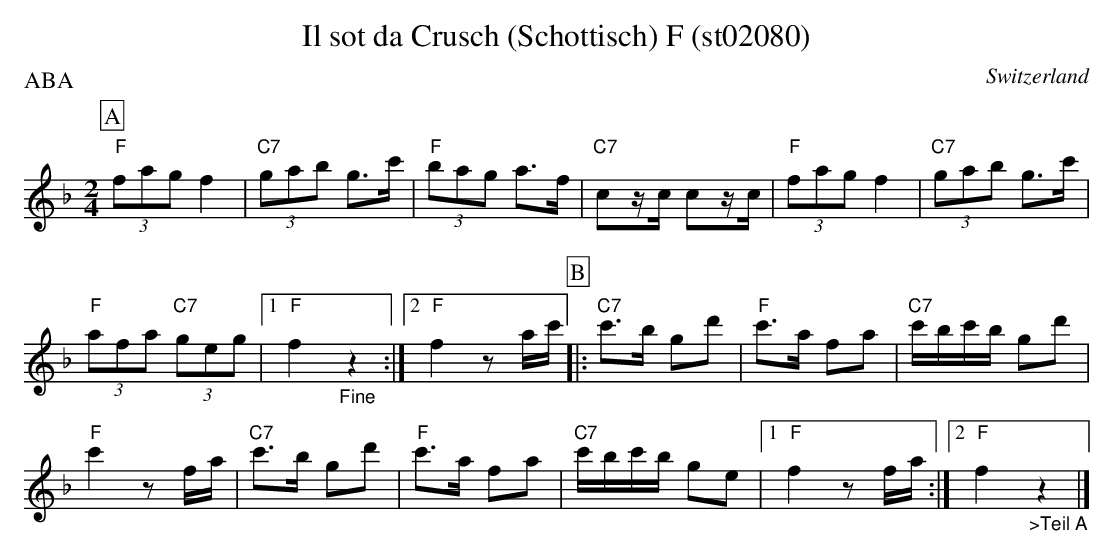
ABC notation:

X:1
T:Il sot da Crusch (Schottisch) F (st02080)
O:Switzerland
P:ABA
M:2/4
L:1/8
K:F major
[P:A] (3"F"fag f2 | "C7"(3gab g>c' | "F"(3bag a>f | "C7"cz/c/ cz/c/ | (3"F"fag f2 | (3"C7"gab g>c' |
"F"(3afa "C7"(3geg |1 "F"f2"_Fine"z2 :|2 "F"f2za/c'/  [P:B] |: "C7"c'>b gd' | "F"c'>a fa | "C7"c'/b/c'/b/ gd' |
"F"c'2 zf/a/ | "C7"c'>b gd' | "F"c'>a fa | "C7"c'/b/c'/b/ ge |1 "F"f2zf/a/ :|2 "F"f2"_>Teil A"z2 |]
